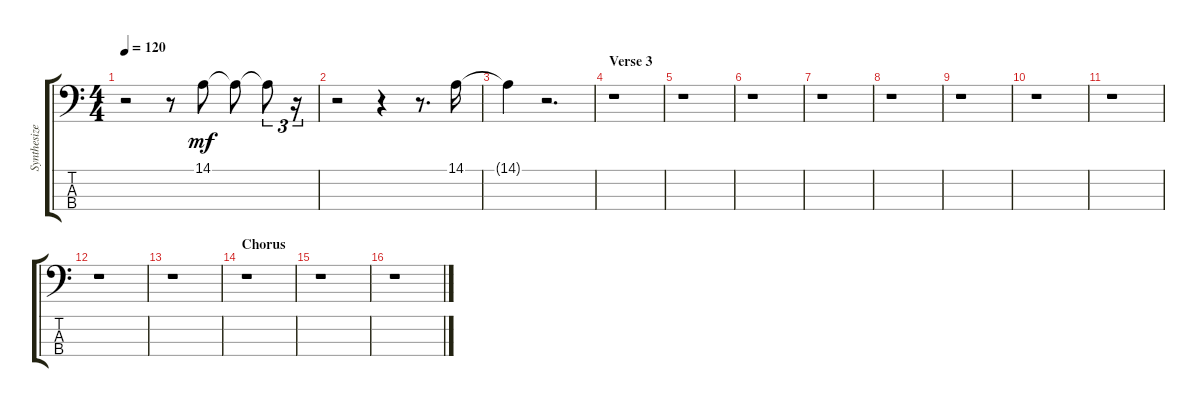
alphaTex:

\track ("Synthesizer (Staff 2)" "Synthesize") {instrument fx5brightness}
\staff {score tabs}
\tuning (G2 D2 A1 E1) {hide}
\ts (4 4)
\tempo 120
\clef f4
\ks aminor
r.2{dy mf} r.8 14.1.8 14.1{t}.8 14.1{t}.8{tu (3 2)} r.16{tu (3 2)} |
r.2 r.4 r.8{d} 14.1.16 |
14.1{t}.4 r.2{d} |
\section ("" "Verse 3")
r.1 |
r.1 |
r.1 |
r.1 |
r.1 |
r.1 |
r.1 |
r.1 |
r.1 |
r.1 |
\section ("" "Chorus")
r.1 |
r.1 |
r.1
